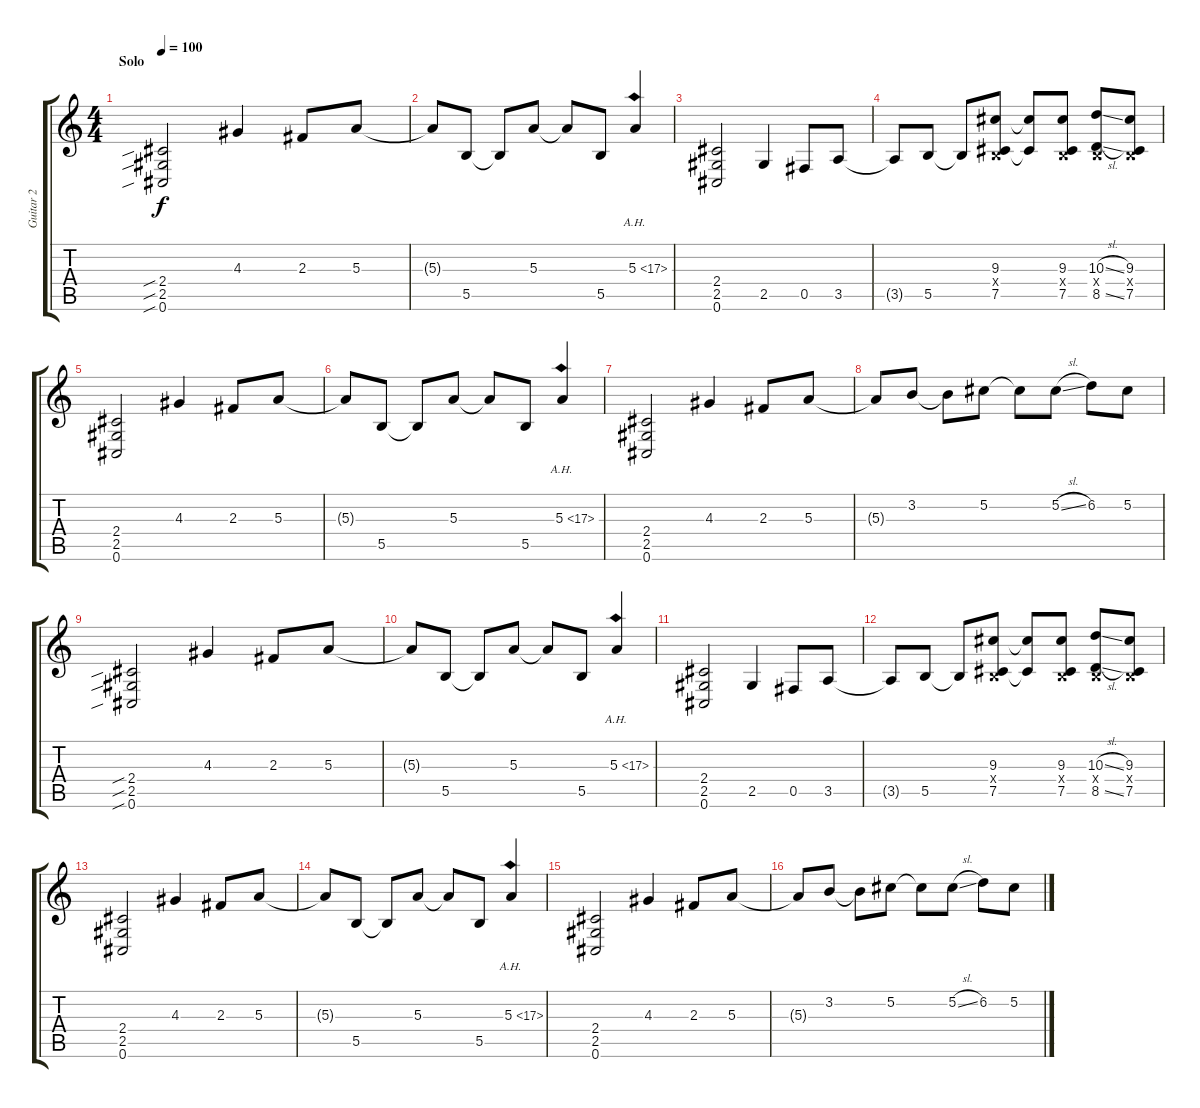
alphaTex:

\track ("Guitar 2" "Guitar 2") {instrument distortionguitar}
\staff {score tabs}
\tuning (Db4 Ab3 E3 B2 Gb2 Db2) {hide}
\ts (4 4)
\section ("" "Solo")
\tempo 100
\clef g2
\ks c
(2.4{sib} 2.5{sib} 0.6{sib}).2{dy f} 4.3.4 2.3.8 5.3.8 |
5.3{t}.8 5.5.8 5.5{t}.8 5.3.8 5.3{t}.8 5.5.8 5.3{ah 12}.4 |
(2.4 2.5 0.6).2 2.5.4 0.5.8 3.5.8 |
3.5{t}.8 5.5.8 5.5{t}.8 (9.3 0.4{x} 7.5).8 (9.3{t} 7.5{t}).8 (9.3 0.4{x} 7.5).8 (10.3{sl} 0.4{x} 8.5{sl}).8 (9.3 0.4{x} 7.5).8 |
(2.4 2.5 0.6).2 4.3.4 2.3.8 5.3.8 |
5.3{t}.8 5.5.8 5.5{t}.8 5.3.8 5.3{t}.8 5.5.8 5.3{ah 12}.4 |
(2.4 2.5 0.6).2 4.3.4 2.3.8 5.3.8 |
5.3{t}.8 3.2.8 3.2{t}.8 5.2.8 5.2{t}.8 5.2{sl}.8 6.2.8 5.2.8 |
(2.4{sib} 2.5{sib} 0.6{sib}).2 4.3.4 2.3.8 5.3.8 |
5.3{t}.8 5.5.8 5.5{t}.8 5.3.8 5.3{t}.8 5.5.8 5.3{ah 12}.4 |
(2.4 2.5 0.6).2 2.5.4 0.5.8 3.5.8 |
3.5{t}.8 5.5.8 5.5{t}.8 (9.3 0.4{x} 7.5).8 (9.3{t} 7.5{t}).8 (9.3 0.4{x} 7.5).8 (10.3{sl} 0.4{x} 8.5{sl}).8 (9.3 0.4{x} 7.5).8 |
(2.4 2.5 0.6).2 4.3.4 2.3.8 5.3.8 |
5.3{t}.8 5.5.8 5.5{t}.8 5.3.8 5.3{t}.8 5.5.8 5.3{ah 12}.4 |
(2.4 2.5 0.6).2 4.3.4 2.3.8 5.3.8 |
5.3{t}.8 3.2.8 3.2{t}.8 5.2.8 5.2{t}.8 5.2{sl}.8 6.2.8 5.2.8
